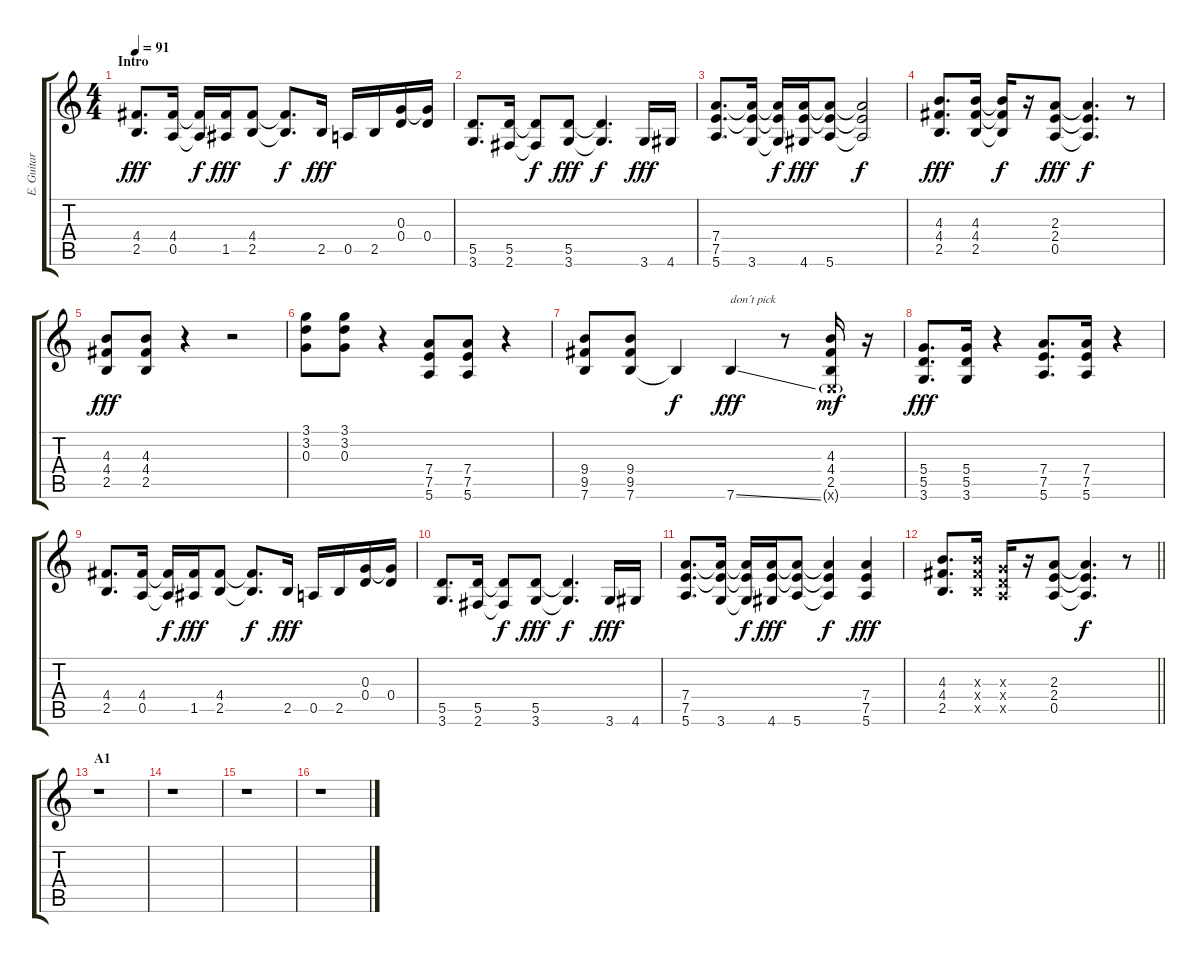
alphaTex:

\track ("E. Guitar 3 (Rhythm)" "E. Guitar ") {instrument distortionguitar}
\staff {score tabs}
\tuning (E4 B3 G3 D3 A2 E2) {hide}
\ts (4 4)
\section ("" "Intro")
\tempo 91
\clef g2
\ks c
(4.4 2.5).8{d dy fff instrument distortionguitar} (4.4 0.5).16 (4.4{t} 0.5{t}).16{dy f} (4.4{t} 1.5).16{dy fff} (4.4 2.5).8 (4.4{t} 2.5{t}).8{d dy f} 2.5.16{dy fff} 0.5.16 2.5.16 (0.3 0.4).16 (0.3{t} 0.4).16 |
(5.5 3.6).8{d} (5.5 2.6).16 (5.5{t} 2.6{t}).8{dy f} (5.5 3.6).8{dy fff} (5.5{t} 3.6{t}).4{d dy f} 3.6.16{dy fff} 4.6.16 |
(7.4 7.5 5.6).8{d} (7.4{t} 7.5{t} 3.6).16 (7.4{t} 7.5{t} 3.6{t}).16{dy f} (7.4{t} 7.5{t} 4.6).16{dy fff} (7.4{t} 7.5{t} 5.6).8 (7.4{t} 7.5{t} 5.6{t}).2{dy f} |
(4.3 4.4 2.5).8{d dy fff} (4.3 4.4 2.5).16 (4.3{t} 4.4{t} 2.5{t}).16{dy f} r.16 (2.3 2.4 0.5).8{dy fff} (2.3{t} 2.4{t} 0.5{t}).4{d dy f} r.8 |
(4.3 4.4 2.5).8{dy fff} (4.3 4.4 2.5).8 r.4 r.2 |
(3.1 3.2 0.3).8 (3.1 3.2 0.3).8 r.4 (7.4 7.5 5.6).8 (7.4 7.5 5.6).8 r.4 |
(9.4 9.5 7.6).8 (9.4 9.5 7.6).8 7.6{t}.4{dy f} 7.6{ss}.4{txt "don´t pick" dy fff} r.8 (4.3 4.4 2.5 0.6{g x}).16{dy mf} r.16 |
(5.4 5.5 3.6).8{d dy fff} (5.4 5.5 3.6).16 r.4 (7.4 7.5 5.6).8{d} (7.4 7.5 5.6).16 r.4 |
(4.4 2.5).8{d} (4.4 0.5).16 (4.4{t} 0.5{t}).16{dy f} (4.4{t} 1.5).16{dy fff} (4.4 2.5).8 (4.4{t} 2.5{t}).8{d dy f} 2.5.16{dy fff} 0.5.16 2.5.16 (0.3 0.4).16 (0.3{t} 0.4).16 |
(5.5 3.6).8{d} (5.5 2.6).16 (5.5{t} 2.6{t}).8{dy f} (5.5 3.6).8{dy fff} (5.5{t} 3.6{t}).4{d dy f} 3.6.16{dy fff} 4.6.16 |
(7.4 7.5 5.6).8{d} (7.4{t} 7.5{t} 3.6).16 (7.4{t} 7.5{t} 3.6{t}).16{dy f} (7.4{t} 7.5{t} 4.6).16{dy fff} (7.4{t} 7.5{t} 5.6).8 (7.4{t} 7.5{t} 5.6{t}).4{dy f} (7.4 7.5 5.6).4{dy fff} |
\barLineRight lightlight
(4.3 4.4 2.5).8{d} (4.3{x} 4.4{x} 2.5{x}).16 (0.3{x} 0.4{x} 0.5{x}).16 r.16 (2.3 2.4 0.5).8 (2.3{t} 2.4{t} 0.5{t}).4{d dy f} r.8 |
\section ("" "A1")
r.1 |
r.1 |
r.1 |
r.1
